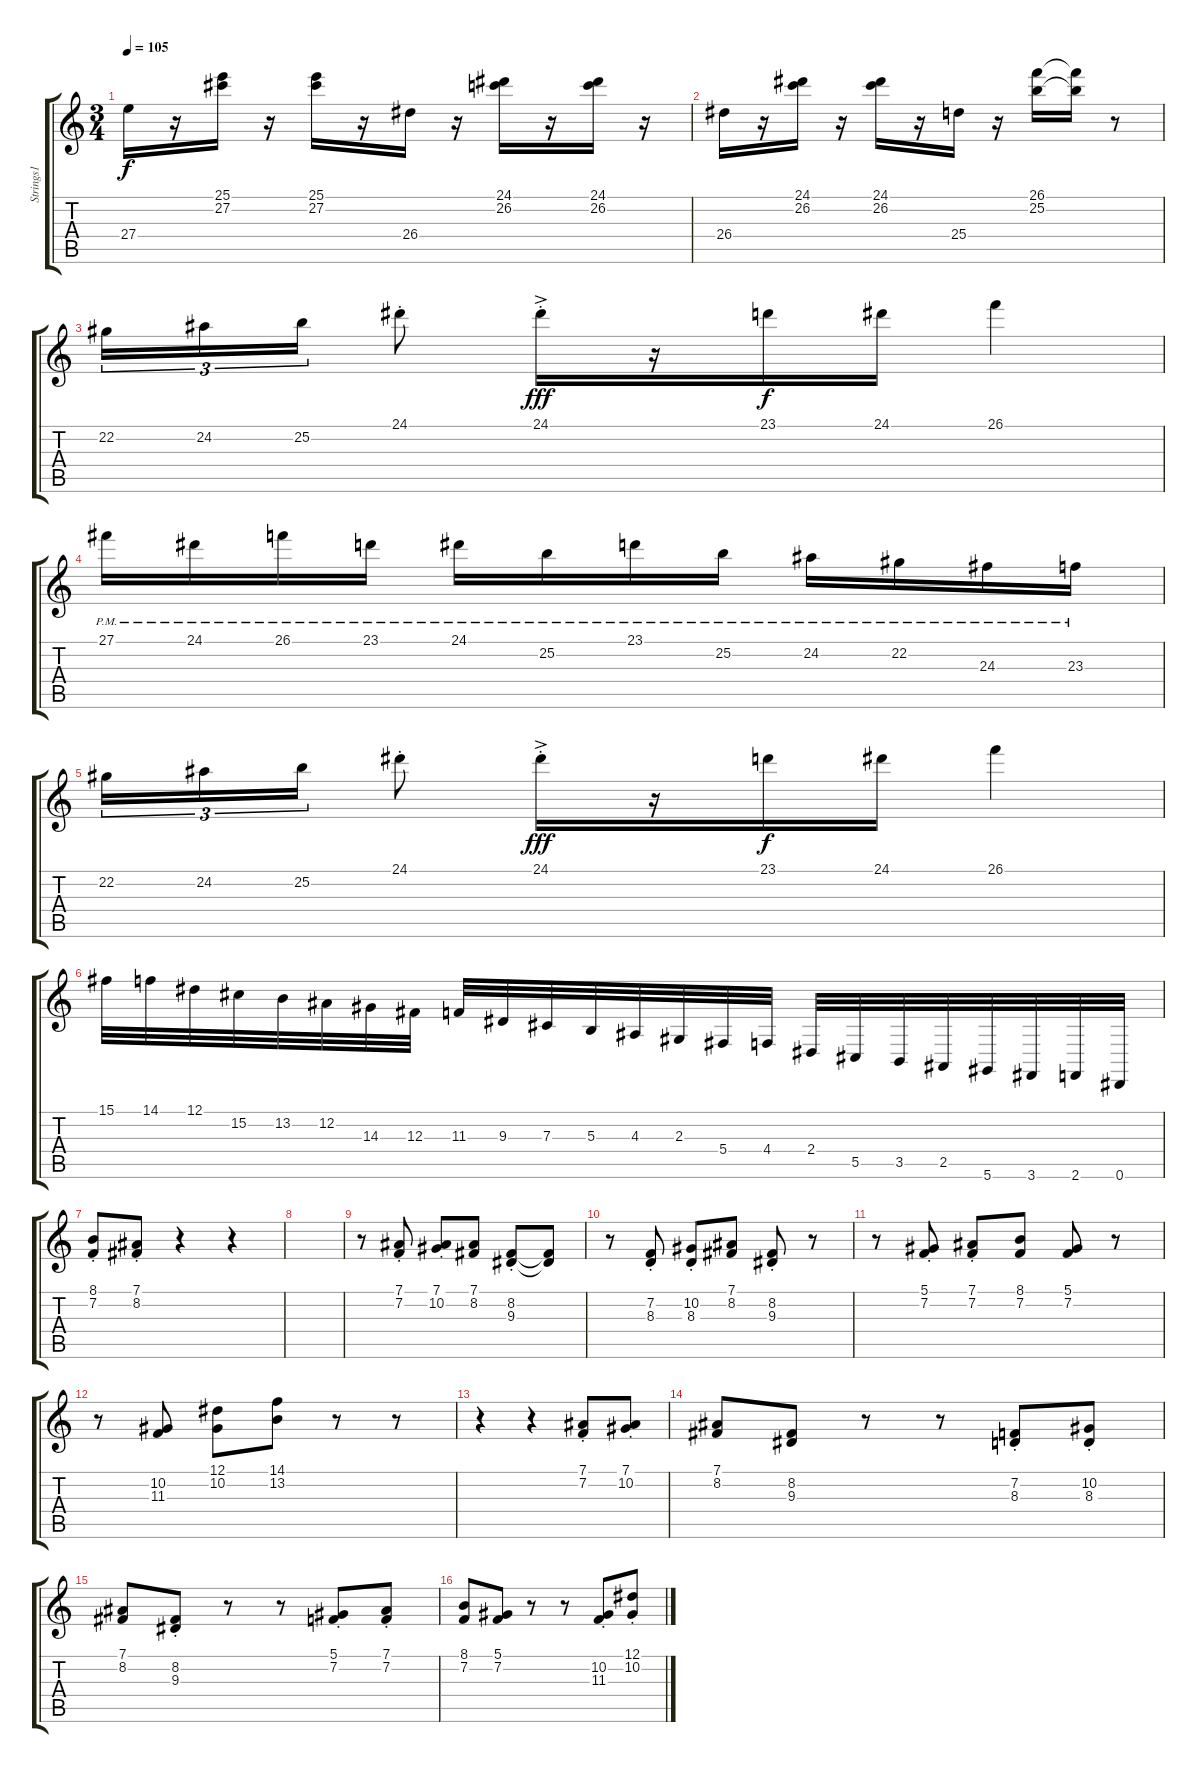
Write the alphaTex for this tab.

\track ("Strings1" "Strings1") {instrument stringensemble2}
\staff {score tabs}
\tuning (Eb4 Bb3 Gb3 Db3 Ab2 Eb2) {hide}
\ts (3 4)
\tempo 105
\clef g2
\ks c
27.4.16{dy f} r.16 (25.1 27.2).16 r.16 (25.1 27.2).16 r.16 26.4.16 r.16 (24.1 26.2).16 r.16 (24.1 26.2).16 r.16 |
26.4.16 r.16 (24.1 26.2).16 r.16 (24.1 26.2).16 r.16 25.4.16 r.16 (26.1 25.2).16 (26.1{t} 25.2{t}).16 r.8 |
22.2.16{tu (3 2)} 24.2.16{tu (3 2)} 25.2.16{tu (3 2)} 24.1{st}.8 24.1{ac st}.16{dy fff} r.16 23.1.16{dy f} 24.1.16 26.1.4 |
27.1{pm}.16 24.1{pm}.16 26.1{pm}.16 23.1{pm}.16 24.1{pm}.16 25.2{pm}.16 23.1{pm}.16 25.2{pm}.16 24.2{pm}.16 22.2{pm}.16 24.3{pm}.16 23.3{pm}.16 |
22.2.16{tu (3 2)} 24.2.16{tu (3 2)} 25.2.16{tu (3 2)} 24.1{st}.8 24.1{ac st}.16{dy fff} r.16 23.1.16{dy f} 24.1.16 26.1.4 |
15.1.32 14.1.32 12.1.32 15.2.32 13.2.32 12.2.32 14.3.32 12.3.32 11.3.32 9.3.32 7.3.32 5.3.32 4.3.32 2.3.32 5.4.32 4.4.32 2.4.32 5.5.32 3.5.32 2.5.32 5.6.32 3.6.32 2.6.32 0.6.32 |
(8.1{st} 7.2{st}).8 (7.1{st} 8.2{st}).8 r.4 r.4 |
|
r.8 (7.1{st} 7.2{st}).8 (7.1{st} 10.2{st}).8 (7.1 8.2).8 (8.2{st} 9.3{st}).8 (8.2{t} 9.3{t}).8 |
r.8 (7.2{st} 8.3{st}).8 (10.2{st} 8.3{st}).8 (7.1 8.2).8 (8.2{st} 9.3{st}).8 r.8 |
r.8 (5.1{st} 7.2{st}).8 (7.1{st} 7.2{st}).8 (8.1 7.2).8 (5.1 7.2).8 r.8 |
r.8 (10.2 11.3).8 (12.1 10.2).8 (14.1 13.2).8 r.8 r.8 |
r.4 r.4 (7.1{st} 7.2{st}).8 (7.1{st} 10.2{st}).8 |
(7.1 8.2).8 (8.2 9.3).8 r.8 r.8 (7.2{st} 8.3{st}).8 (10.2{st} 8.3{st}).8 |
(7.1 8.2).8 (8.2{st} 9.3).8 r.8 r.8 (5.1{st} 7.2{st}).8 (7.1{st} 7.2{st}).8 |
(8.1 7.2).8 (5.1 7.2).8 r.8 r.8 (10.2{st} 11.3{st}).8 (12.1{st} 10.2{st}).8
